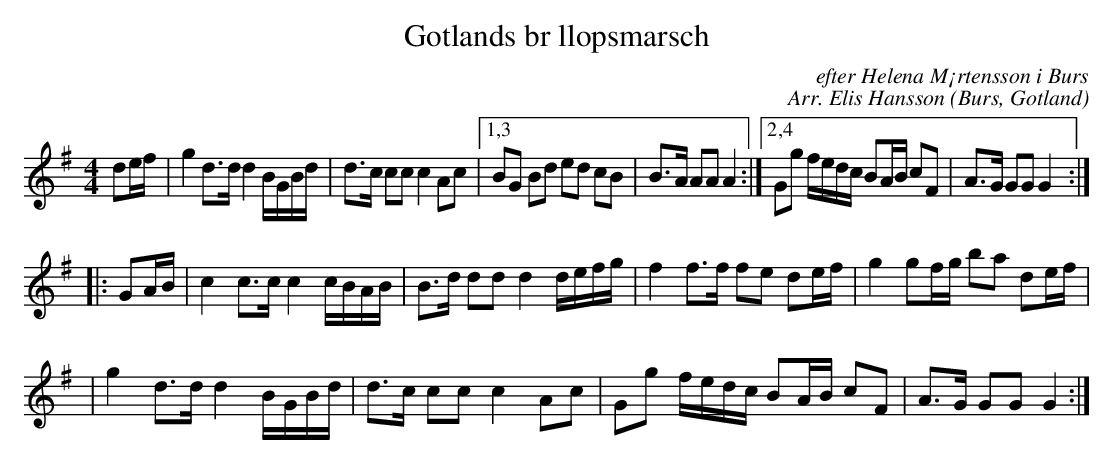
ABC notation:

X:1
T: Gotlands br llopsmarsch
O: Burs, Gotland
C: efter Helena M¡rtensson i Burs
C: Arr. Elis Hansson
M: 4/4
L: 1/16
K: G
V: 1
d2ef \
| g4 d3d d4 BGBd | d3c c2c2 c4 A2c2 \
|1,3 B2G2 B2d2 e2d2 c2B2 | B3A A2A2 A4 \
:|2,4 G2g2 fedc B2AB c2F2 | A3G G2G2 G4 :|
|: G2AB \
| c4 c3c c4 cBAB | B3d d2d2 d4 defg \
| f4 f3f f2e2 d2ef | g4 g2fg b2a2 d2ef |
| g4 d3d d4 BGBd | d3c c2c2 c4 A2c2 \
| G2g2 fedc B2AB c2F2 | A3G G2G2 G4 :|
